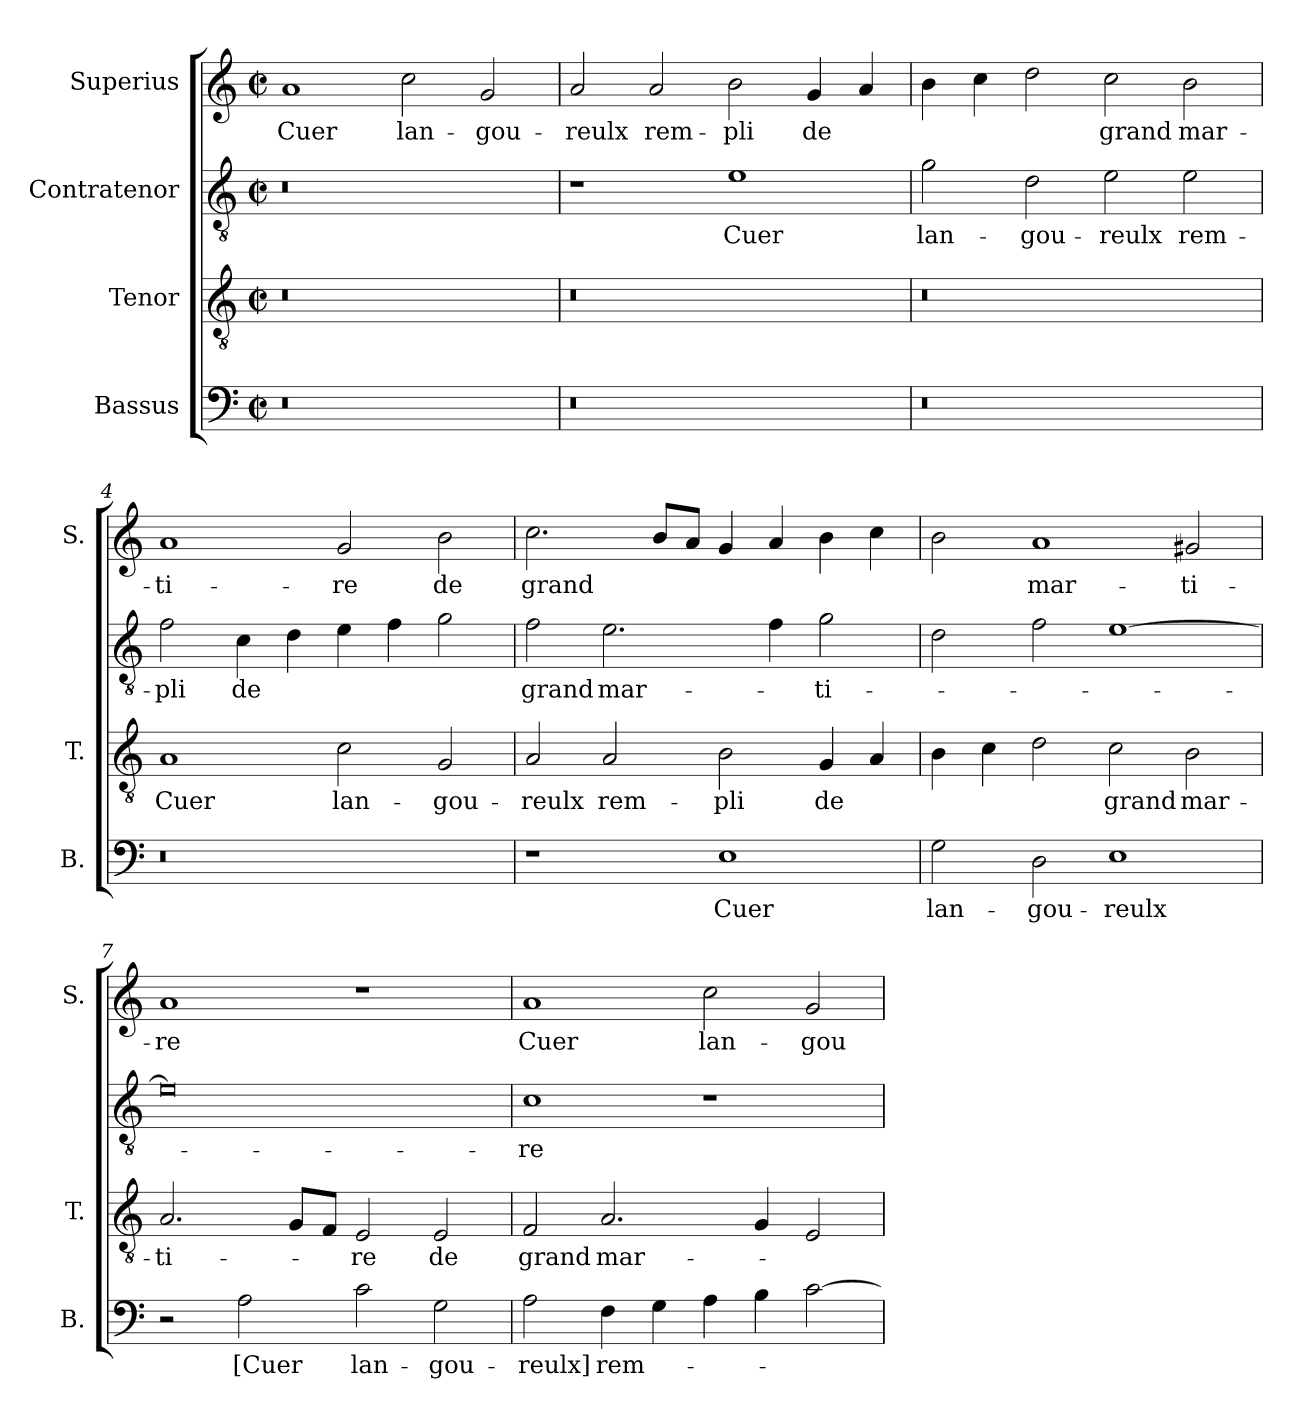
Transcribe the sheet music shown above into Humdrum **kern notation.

**kern	**text	**kern	**text	**kern	**text	**kern	**text
*part4	*part4	*part3	*part3	*part2	*part2	*part1	*part1
*staff4	*staff4	*staff3	*staff3	*staff2	*staff2	*staff1	*staff1
*I"Bassus	*	*I"Tenor	*	*I"Contratenor	*	*I"Superius	*
*I'B.	*	*I'T.	*	*	*	*I'S.	*
*clefF4	*	*clefGv2	*	*clefGv2	*	*clefG2	*
*k[]	*	*k[]	*	*k[]	*	*k[]	*
*C:	*	*C:	*	*C:	*	*C:	*
*M2/2	*	*M2/2	*	*M2/2	*	*M2/2	*
*met(c|)	*	*met(c|)	*	*met(c|)	*	*met(c|)	*
=1	=1	=1	=1	=1	=1	=1	=1
!LO:N:vis=0	!	!LO:N:vis=0	!	!LO:N:vis=0	!	!	!
1r	.	1r	.	1r	.	1a/	Cuer
1ryy	.	1ryy	.	1ryy	.	2cc\	lan-
.	.	.	.	.	.	2g/	-gou-
=2	=2	=2	=2	=2	=2	=2	=2
!LO:N:vis=0	!	!LO:N:vis=0	!	!	!	!	!
1r	.	1r	.	1r	.	2a/	-reulx
.	.	.	.	.	.	2a/	rem-
1ryy	.	1ryy	.	1e\	Cuer	2b\	-pli
.	.	.	.	.	.	4g/	de
.	.	.	.	.	.	4a/	.
=3	=3	=3	=3	=3	=3	=3	=3
!LO:N:vis=0	!	!LO:N:vis=0	!	!	!	!	!
1r	.	1r	.	2g\	lan-	4b\	.
.	.	.	.	.	.	4cc\	.
.	.	.	.	2d\	-gou-	2dd\	.
1ryy	.	1ryy	.	2e\	-reulx	2cc\	grand
.	.	.	.	2e\	rem-	2b\	mar-
=4	=4	=4	=4	=4	=4	=4	=4
!LO:N:vis=0	!	!	!	!	!	!	!
1r	.	1A/	Cuer	2f\	-pli	1a/	-ti-
.	.	.	.	4c\	de	.	.
.	.	.	.	4d\	.	.	.
1ryy	.	2c\	lan-	4e\	.	2g/	-re
.	.	.	.	4f\	.	.	.
.	.	2G/	-gou-	2g\	.	2b\	de
=5	=5	=5	=5	=5	=5	=5	=5
1r	.	2A/	-reulx	2f\	grand	2.cc\	grand
.	.	2A/	rem-	2.e\	mar-	.	.
.	.	.	.	.	.	8b/L	.
.	.	.	.	.	.	8a/J	.
1E\	Cuer	2B\	-pli	.	.	4g/	.
.	.	.	.	4f\	.	4a/	.
.	.	4G/	de	2g\	-ti-	4b\	.
.	.	4A/	.	.	.	4cc\	.
!!LO:LB:g=z
=6	=6	=6	=6	=6	=6	=6	=6
2G\	lan-	4B\	.	2d\	.	2b\	.
.	.	4c\	.	.	.	.	.
2D\	-gou-	2d\	.	2f\	.	1a/	mar-
1E\	-reulx	2c\	grand	[1e\	.	.	.
.	.	2B\	mar-	.	.	2g#X/	-ti-
=7	=7	=7	=7	=7	=7	=7	=7
2r	.	2.A/	-ti-	0e\]	.	1a/	-re
2A\	[Cuer	.	.	.	.	.	.
.	.	8G/L	.	.	.	.	.
.	.	8F/J	.	.	.	.	.
2c\	lan-	2E/	-re	.	.	1r	.
2G\	-gou-	2E/	de	.	.	.	.
=8	=8	=8	=8	=8	=8	=8	=8
2A\	-reulx]	2F/	grand	1c\	-re	1a/	Cuer
4F\	rem-	2.A/	mar-	.	.	.	.
4G\	.	.	.	.	.	.	.
4A\	.	.	.	1r	.	2cc\	lan-
4B\	.	4G/	.	.	.	.	.
[2c\	.	2E/	.	.	.	2g/	-gou-
=	=	=	=	=	=	=	=
*-	*-	*-	*-	*-	*-	*-	*-
